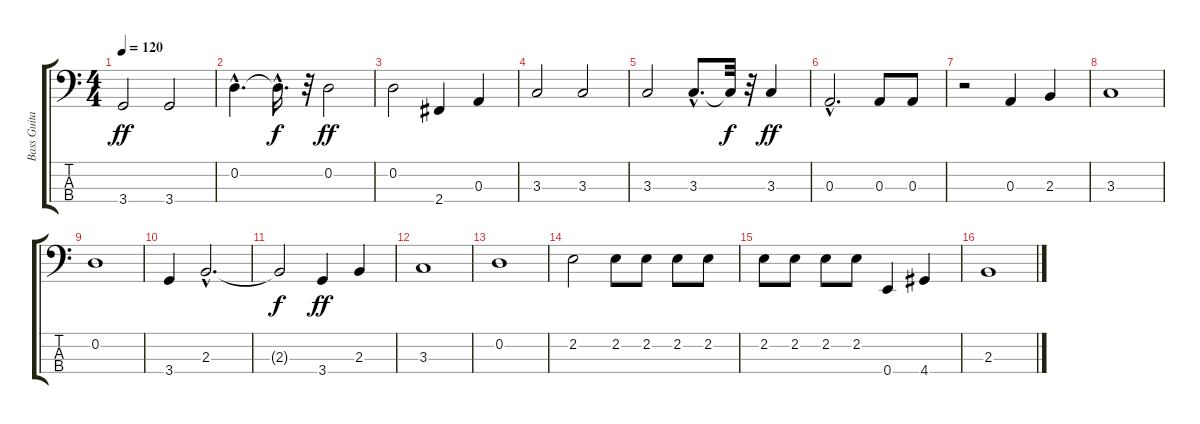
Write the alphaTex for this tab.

\track ("Bass Guitar I" "Bass Guita") {instrument fretlessbass}
\staff {score tabs}
\tuning (G2 D2 A1 E1) {hide}
\ts (4 4)
\tempo 120
\clef f4
\ks c
3.4.2{dy ff} 3.4.2 |
0.2{hac}.4{d} 0.2{hac t}.16{d dy f} r.32 0.2.2{dy ff} |
0.2.2 2.4.4 0.3.4 |
3.3.2 3.3.2 |
3.3.2 3.3{hac}.8{d} 3.3{t}.32{dy f} r.32 3.3.4{dy ff} |
0.3{hac}.2{d} 0.3.8 0.3.8 |
r.2 0.3.4 2.3.4 |
3.3.1 |
0.2.1 |
3.4.4 2.3{hac}.2{d} |
2.3{t}.2{dy f} 3.4.4{dy ff} 2.3.4 |
3.3.1 |
0.2.1 |
2.2.2 2.2.8 2.2.8 2.2.8 2.2.8 |
2.2.8 2.2.8 2.2.8 2.2.8 0.4.4 4.4.4 |
2.3.1
